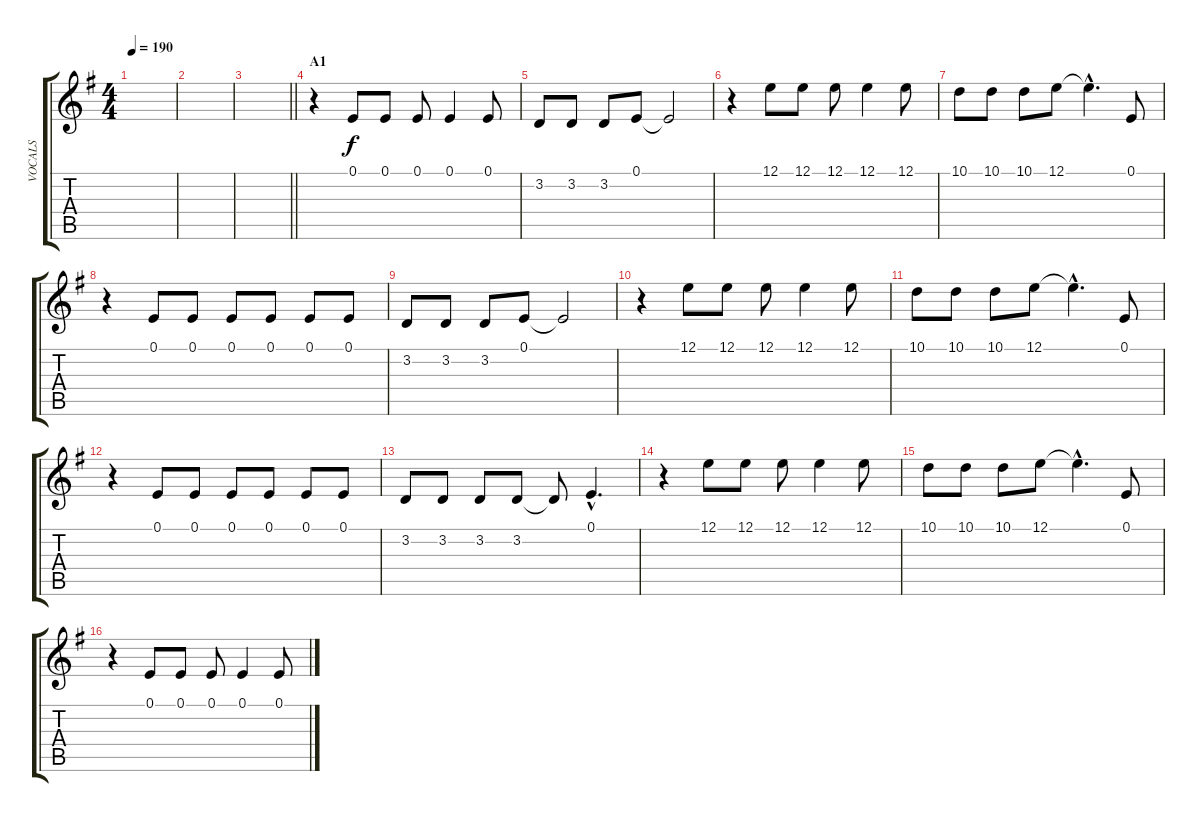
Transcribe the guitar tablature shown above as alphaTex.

\track ("VOCALS" "VOCALS") {instrument oboe}
\staff {score tabs}
\tuning (E4 B3 G3 D3 A2 E2) {hide}
\ts (4 4)
\tempo 190
\clef g2
\ks g
|
|
\barLineRight lightlight
|
\section ("" "A1")
r.4 0.1.8 0.1.8 0.1.8 0.1.4 0.1.8 |
3.2.8 3.2.8 3.2.8 0.1.8 0.1{t}.2 |
r.4 12.1.8 12.1.8 12.1.8 12.1.4 12.1.8 |
10.1.8 10.1.8 10.1.8 12.1.8 12.1{hac t}.4{d} 0.1.8 |
r.4 0.1.8 0.1.8 0.1.8 0.1.8 0.1.8 0.1.8 |
3.2.8 3.2.8 3.2.8 0.1.8 0.1{t}.2 |
r.4 12.1.8 12.1.8 12.1.8 12.1.4 12.1.8 |
10.1.8 10.1.8 10.1.8 12.1.8 12.1{hac t}.4{d} 0.1.8 |
r.4 0.1.8 0.1.8 0.1.8 0.1.8 0.1.8 0.1.8 |
3.2.8 3.2.8 3.2.8 3.2.8 3.2{t}.8 0.1{hac}.4{d} |
r.4 12.1.8 12.1.8 12.1.8 12.1.4 12.1.8 |
10.1.8 10.1.8 10.1.8 12.1.8 12.1{hac t}.4{d} 0.1.8 |
r.4 0.1.8 0.1.8 0.1.8 0.1.4 0.1.8
